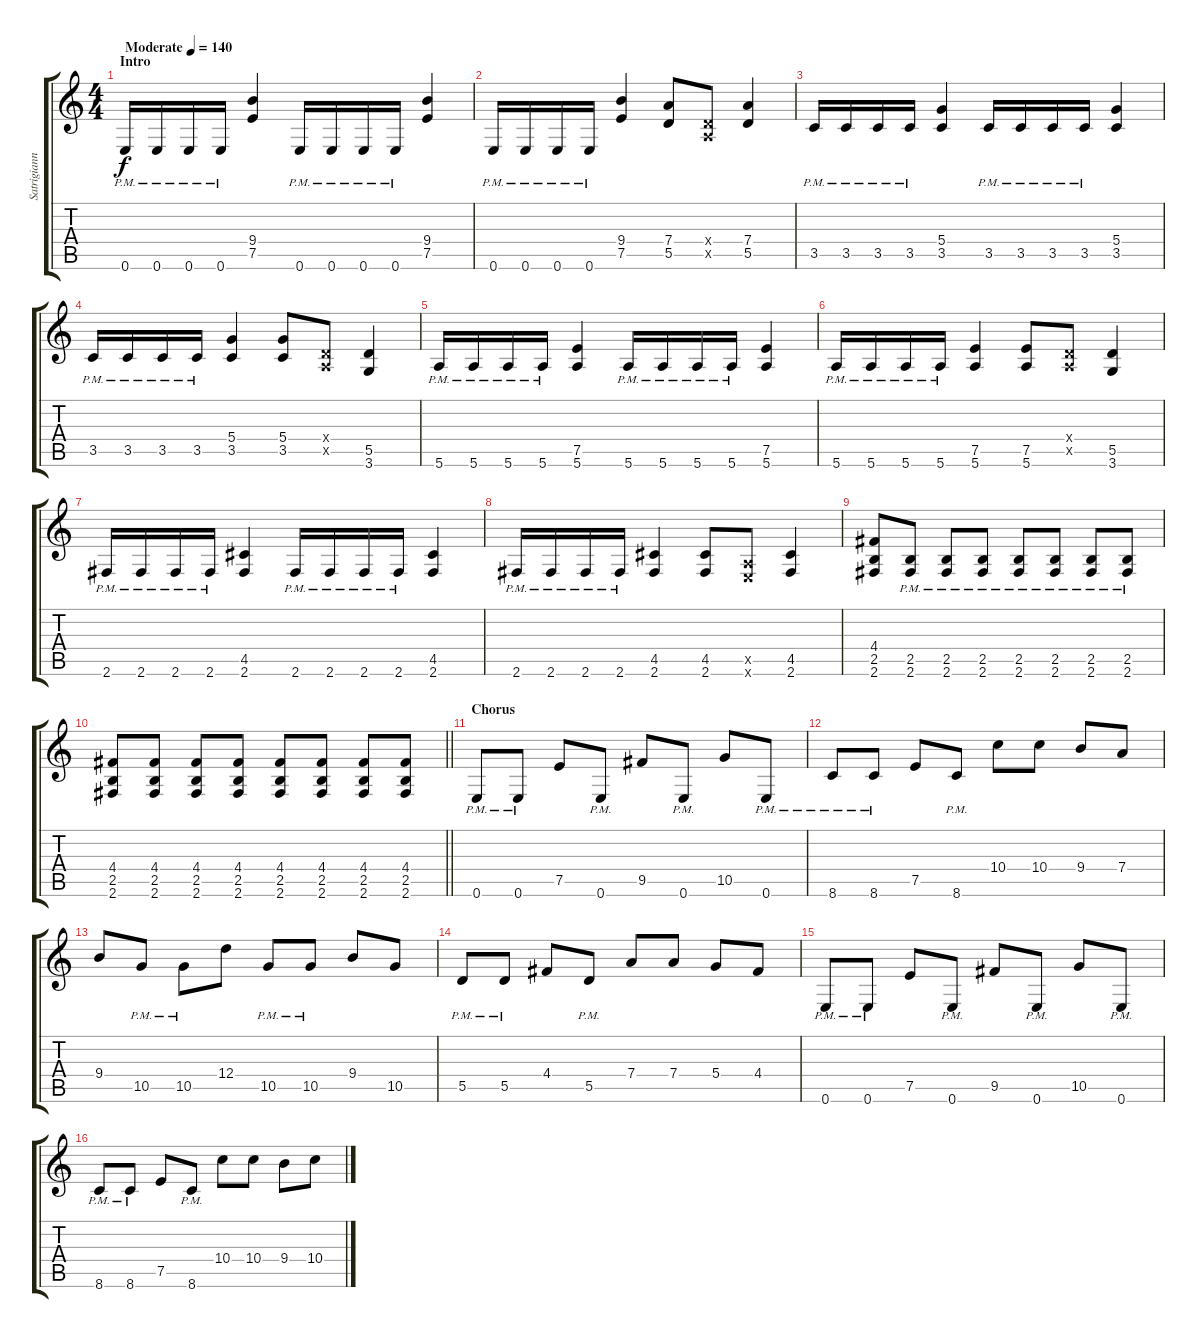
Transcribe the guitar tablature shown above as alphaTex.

\track ("Satrigiannis" "Satrigiann") {instrument overdrivenguitar}
\staff {score tabs}
\tuning (E4 B3 G3 D3 A2 E2) {hide}
\ts (4 4)
\section ("" "Intro")
\tempo (140 "Moderate")
\clef g2
\ks c
0.6{pm}.16{dy f instrument overdrivenguitar} 0.6{pm}.16 0.6{pm}.16 0.6{pm}.16 (9.4 7.5).4 0.6{pm}.16 0.6{pm}.16 0.6{pm}.16 0.6{pm}.16 (9.4 7.5).4 |
0.6{pm}.16 0.6{pm}.16 0.6{pm}.16 0.6{pm}.16 (9.4 7.5).4 (7.4 5.5).8 (0.4{x} 0.5{x}).8 (7.4 5.5).4 |
3.5{pm}.16 3.5{pm}.16 3.5{pm}.16 3.5{pm}.16 (5.4 3.5).4 3.5{pm}.16 3.5{pm}.16 3.5{pm}.16 3.5{pm}.16 (5.4 3.5).4 |
3.5{pm}.16 3.5{pm}.16 3.5{pm}.16 3.5{pm}.16 (5.4 3.5).4 (5.4 3.5).8 (0.4{x} 0.5{x}).8 (5.5 3.6).4 |
5.6{pm}.16 5.6{pm}.16 5.6{pm}.16 5.6{pm}.16 (7.5 5.6).4 5.6{pm}.16 5.6{pm}.16 5.6{pm}.16 5.6{pm}.16 (7.5 5.6).4 |
5.6{pm}.16 5.6{pm}.16 5.6{pm}.16 5.6{pm}.16 (7.5 5.6).4 (7.5 5.6).8 (0.4{x} 0.5{x}).8 (5.5 3.6).4 |
2.6{pm}.16 2.6{pm}.16 2.6{pm}.16 2.6{pm}.16 (4.5 2.6).4 2.6{pm}.16 2.6{pm}.16 2.6{pm}.16 2.6{pm}.16 (4.5 2.6).4 |
2.6{pm}.16 2.6{pm}.16 2.6{pm}.16 2.6{pm}.16 (4.5 2.6).4 (4.5 2.6).8 (0.5{x} 0.6{x}).8 (4.5 2.6).4 |
(4.4 2.5 2.6).8 (2.5{pm} 2.6{pm}).8 (2.5{pm} 2.6{pm}).8 (2.5{pm} 2.6{pm}).8 (2.5{pm} 2.6{pm}).8 (2.5{pm} 2.6{pm}).8 (2.5{pm} 2.6{pm}).8 (2.5{pm} 2.6{pm}).8 |
\barLineRight lightlight
(4.4 2.5 2.6).8 (4.4 2.5 2.6).8 (4.4 2.5 2.6).8 (4.4 2.5 2.6).8 (4.4 2.5 2.6).8 (4.4 2.5 2.6).8 (4.4 2.5 2.6).8 (4.4 2.5 2.6).8 |
\section ("" "Chorus")
0.6{pm}.8 0.6{pm}.8 7.5.8 0.6{pm}.8 9.5.8 0.6{pm}.8 10.5.8 0.6{pm}.8 |
8.6{pm}.8 8.6{pm}.8 7.5.8 8.6{pm}.8 10.4.8 10.4.8 9.4.8 7.4.8 |
9.4.8 10.5{pm}.8 10.5{pm}.8 12.4.8 10.5{pm}.8 10.5{pm}.8 9.4.8 10.5.8 |
5.5{pm}.8 5.5{pm}.8 4.4.8 5.5{pm}.8 7.4.8 7.4.8 5.4.8 4.4.8 |
0.6{pm}.8 0.6{pm}.8 7.5.8 0.6{pm}.8 9.5.8 0.6{pm}.8 10.5.8 0.6{pm}.8 |
8.6{pm}.8 8.6{pm}.8 7.5.8 8.6{pm}.8 10.4.8 10.4.8 9.4.8 10.4.8
